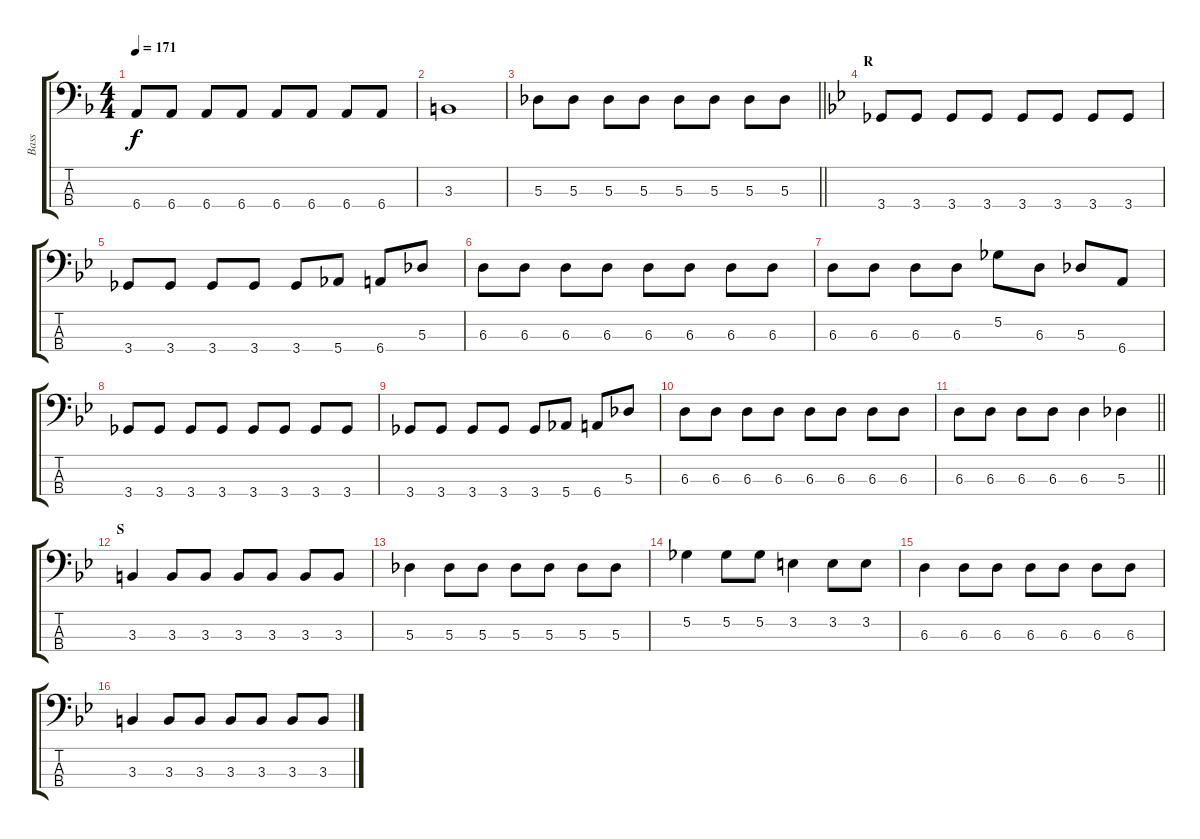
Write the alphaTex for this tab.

\track ("Bass" "Bass") {instrument electricbasspick}
\staff {score tabs}
\tuning (Gb2 Db2 Ab1 Eb1) {hide}
\ts (4 4)
\tempo 171
\clef f4
\ks f
6.4.8{dy f} 6.4.8 6.4.8 6.4.8 6.4.8 6.4.8 6.4.8 6.4.8 |
3.3.1 |
\barLineRight lightlight
5.3.8 5.3.8 5.3.8 5.3.8 5.3.8 5.3.8 5.3.8 5.3.8 |
\section ("" "R")
\ks bb
3.4.8 3.4.8 3.4.8 3.4.8 3.4.8 3.4.8 3.4.8 3.4.8 |
3.4.8 3.4.8 3.4.8 3.4.8 3.4.8 5.4.8 6.4.8 5.3.8 |
6.3.8 6.3.8 6.3.8 6.3.8 6.3.8 6.3.8 6.3.8 6.3.8 |
6.3.8 6.3.8 6.3.8 6.3.8 5.2.8 6.3.8 5.3.8 6.4.8 |
3.4.8 3.4.8 3.4.8 3.4.8 3.4.8 3.4.8 3.4.8 3.4.8 |
3.4.8 3.4.8 3.4.8 3.4.8 3.4.8 5.4.8 6.4.8 5.3.8 |
6.3.8 6.3.8 6.3.8 6.3.8 6.3.8 6.3.8 6.3.8 6.3.8 |
\barLineRight lightlight
6.3.8 6.3.8 6.3.8 6.3.8 6.3.4 5.3.4 |
\section ("" "S")
3.3.4 3.3.8 3.3.8 3.3.8 3.3.8 3.3.8 3.3.8 |
5.3.4 5.3.8 5.3.8 5.3.8 5.3.8 5.3.8 5.3.8 |
5.2.4 5.2.8 5.2.8 3.2.4 3.2.8 3.2.8 |
6.3.4 6.3.8 6.3.8 6.3.8 6.3.8 6.3.8 6.3.8 |
3.3.4 3.3.8 3.3.8 3.3.8 3.3.8 3.3.8 3.3.8
